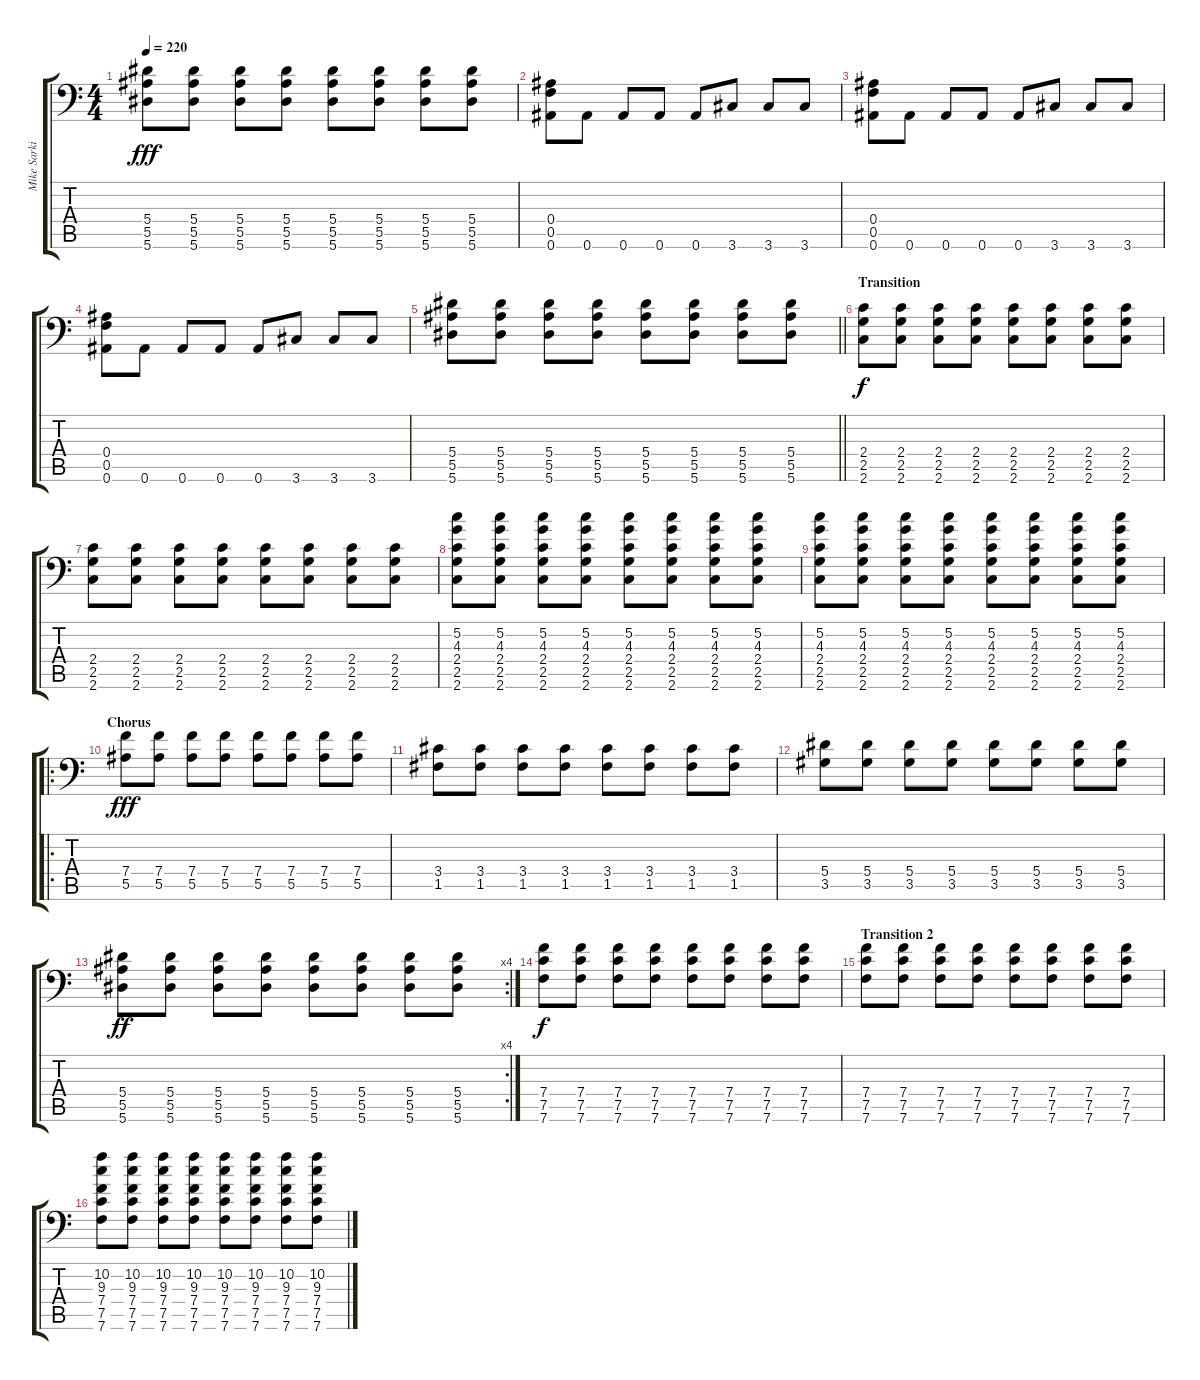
\track ("Mike Sarkisyan" "Mike Sarki") {instrument distortionguitar}
\staff {score tabs}
\tuning (C4 G3 Eb3 Bb2 F2 Bb1) {hide}
\ts (4 4)
\tempo 220
\clef f4
\ks c
(5.4 5.5 5.6).8{dy fff} (5.4 5.5 5.6).8 (5.4 5.5 5.6).8 (5.4 5.5 5.6).8 (5.4 5.5 5.6).8 (5.4 5.5 5.6).8 (5.4 5.5 5.6).8 (5.4 5.5 5.6).8 |
(0.4 0.5 0.6).8 0.6.8 0.6.8 0.6.8 0.6.8 3.6.8 3.6.8 3.6.8 |
(0.4 0.5 0.6).8 0.6.8 0.6.8 0.6.8 0.6.8 3.6.8 3.6.8 3.6.8 |
(0.4 0.5 0.6).8 0.6.8 0.6.8 0.6.8 0.6.8 3.6.8 3.6.8 3.6.8 |
\barLineRight lightlight
(5.4 5.5 5.6).8 (5.4 5.5 5.6).8 (5.4 5.5 5.6).8 (5.4 5.5 5.6).8 (5.4 5.5 5.6).8 (5.4 5.5 5.6).8 (5.4 5.5 5.6).8 (5.4 5.5 5.6).8 |
\section ("" "Transition")
(2.4 2.5 2.6).8{dy f} (2.4 2.5 2.6).8 (2.4 2.5 2.6).8 (2.4 2.5 2.6).8 (2.4 2.5 2.6).8 (2.4 2.5 2.6).8 (2.4 2.5 2.6).8 (2.4 2.5 2.6).8 |
(2.4 2.5 2.6).8 (2.4 2.5 2.6).8 (2.4 2.5 2.6).8 (2.4 2.5 2.6).8 (2.4 2.5 2.6).8 (2.4 2.5 2.6).8 (2.4 2.5 2.6).8 (2.4 2.5 2.6).8 |
(5.2 4.3 2.4 2.5 2.6).8 (5.2 4.3 2.4 2.5 2.6).8 (5.2 4.3 2.4 2.5 2.6).8 (5.2 4.3 2.4 2.5 2.6).8 (5.2 4.3 2.4 2.5 2.6).8 (5.2 4.3 2.4 2.5 2.6).8 (5.2 4.3 2.4 2.5 2.6).8 (5.2 4.3 2.4 2.5 2.6).8 |
(5.2 4.3 2.4 2.5 2.6).8 (5.2 4.3 2.4 2.5 2.6).8 (5.2 4.3 2.4 2.5 2.6).8 (5.2 4.3 2.4 2.5 2.6).8 (5.2 4.3 2.4 2.5 2.6).8 (5.2 4.3 2.4 2.5 2.6).8 (5.2 4.3 2.4 2.5 2.6).8 (5.2 4.3 2.4 2.5 2.6).8 |
\ro
\section ("" "Chorus")
(7.4 5.5).8{dy fff} (7.4 5.5).8 (7.4 5.5).8 (7.4 5.5).8 (7.4 5.5).8 (7.4 5.5).8 (7.4 5.5).8 (7.4 5.5).8 |
(3.4 1.5).8 (3.4 1.5).8 (3.4 1.5).8 (3.4 1.5).8 (3.4 1.5).8 (3.4 1.5).8 (3.4 1.5).8 (3.4 1.5).8 |
(5.4 3.5).8 (5.4 3.5).8 (5.4 3.5).8 (5.4 3.5).8 (5.4 3.5).8 (5.4 3.5).8 (5.4 3.5).8 (5.4 3.5).8 |
\rc 4
(5.4 5.5 5.6).8{dy ff} (5.4 5.5 5.6).8 (5.4 5.5 5.6).8 (5.4 5.5 5.6).8 (5.4 5.5 5.6).8 (5.4 5.5 5.6).8 (5.4 5.5 5.6).8 (5.4 5.5 5.6).8 |
(7.4 7.5 7.6).8{dy f} (7.4 7.5 7.6).8 (7.4 7.5 7.6).8 (7.4 7.5 7.6).8 (7.4 7.5 7.6).8 (7.4 7.5 7.6).8 (7.4 7.5 7.6).8 (7.4 7.5 7.6).8 |
\section ("" "Transition 2")
(7.4 7.5 7.6).8 (7.4 7.5 7.6).8 (7.4 7.5 7.6).8 (7.4 7.5 7.6).8 (7.4 7.5 7.6).8 (7.4 7.5 7.6).8 (7.4 7.5 7.6).8 (7.4 7.5 7.6).8 |
(10.2 9.3 7.4 7.5 7.6).8 (10.2 9.3 7.4 7.5 7.6).8 (10.2 9.3 7.4 7.5 7.6).8 (10.2 9.3 7.4 7.5 7.6).8 (10.2 9.3 7.4 7.5 7.6).8 (10.2 9.3 7.4 7.5 7.6).8 (10.2 9.3 7.4 7.5 7.6).8 (10.2 9.3 7.4 7.5 7.6).8
